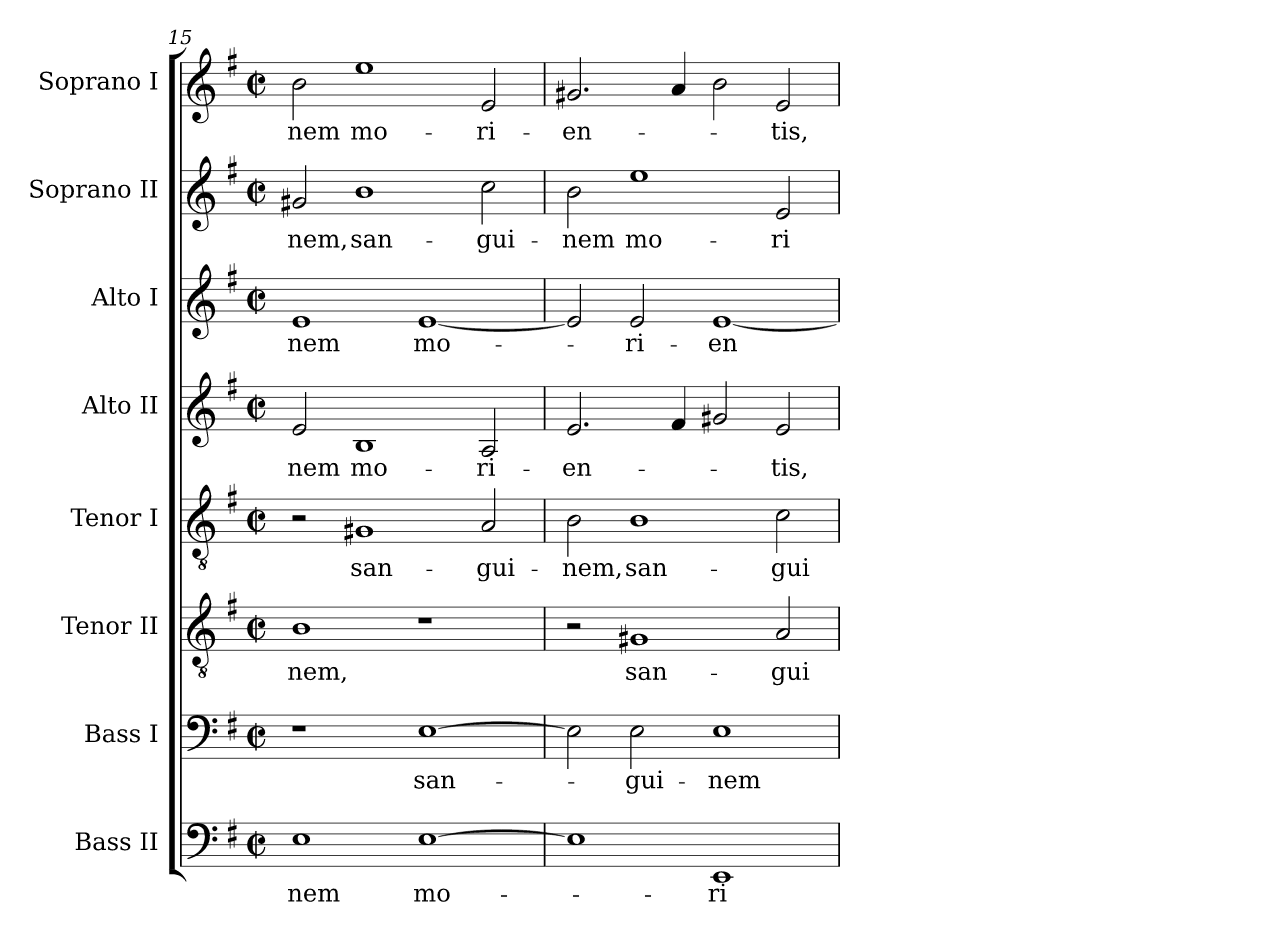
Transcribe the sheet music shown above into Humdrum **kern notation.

**kern	**text	**kern	**text	**kern	**text	**kern	**text	**kern	**text	**kern	**text	**kern	**text	**kern	**text
*part8	*part8	*part7	*part7	*part6	*part6	*part5	*part5	*part4	*part4	*part3	*part3	*part2	*part2	*part1	*part1
*staff8	*staff8	*staff7	*staff7	*staff6	*staff6	*staff5	*staff5	*staff4	*staff4	*staff3	*staff3	*staff2	*staff2	*staff1	*staff1
*I"Bass II	*	*I"Bass I	*	*I"Tenor II	*	*I"Tenor I	*	*I"Alto II	*	*I"Alto I	*	*I"Soprano II	*	*I"Soprano I	*
*I'BII	*	*I'BI	*	*I'TII	*	*I'TI	*	*I'AII	*	*I'AI	*	*	*	*	*
*clefF4	*	*clefF4	*	*clefGv2	*	*clefGv2	*	*clefG2	*	*clefG2	*	*clefG2	*	*clefG2	*
*k[f#]	*	*k[f#]	*	*k[f#]	*	*k[f#]	*	*k[f#]	*	*k[f#]	*	*k[f#]	*	*k[f#]	*
*G:	*	*G:	*	*G:	*	*G:	*	*G:	*	*G:	*	*G:	*	*G:	*
*M2/2	*	*M2/2	*	*M2/2	*	*M2/2	*	*M2/2	*	*M2/2	*	*M2/2	*	*M2/2	*
*met(c|)	*	*met(c|)	*	*met(c|)	*	*met(c|)	*	*met(c|)	*	*met(c|)	*	*met(c|)	*	*met(c|)	*
=15	=15	=15	=15	=15	=15	=15	=15	=15	=15	=15	=15	=15	=15	=15	=15
!	!LO:LY:b:color=#000000	!	!	!	!	!	!	!	!	!	!	!	!	!	!
!	!	!	!	!	!LO:LY:b:color=#000000	!	!	!	!	!	!	!	!	!	!
!	!	!	!	!	!	!	!	!	!LO:LY:b:color=#000000	!	!	!	!	!	!
!	!	!	!	!	!	!	!	!	!	!	!LO:LY:b:color=#000000	!	!	!	!
!	!	!	!	!	!	!	!	!	!	!	!	!	!LO:LY:b:color=#000000	!	!
!	!	!	!	!	!	!	!	!	!	!	!	!	!	!	!LO:LY:b:color=#000000
1Ei	-nem	1r	.	1Bi	-nem,	2r	.	2ei/	-nem	1ei	-nem	2g#Xi/	-nem,	2bi\	-nem
!	!	!	!	!	!	!	!LO:LY:b:color=#000000	!	!	!	!	!	!	!	!
!	!	!	!	!	!	!	!	!	!LO:LY:b:color=#000000	!	!	!	!	!	!
!	!	!	!	!	!	!	!	!	!	!	!	!	!LO:LY:b:color=#000000	!	!
!	!	!	!	!	!	!	!	!	!	!	!	!	!	!	!LO:LY:b:color=#000000
.	.	.	.	.	.	1G#Xi	san-	1Bi	mo-	.	.	1bi	san-	1eei	mo-
!	!LO:LY:b:color=#000000	!	!	!	!	!	!	!	!	!	!	!	!	!	!
!	!	!	!LO:LY:b:color=#000000	!	!	!	!	!	!	!	!	!	!	!	!
!	!	!	!	!	!	!	!	!	!	!	!LO:LY:b:color=#000000	!	!	!	!
[>1Ei	mo-	[>1Ei	san-	1r	.	.	.	.	.	[<1ei	mo-	.	.	.	.
!	!	!	!	!	!	!	!LO:LY:b:color=#000000	!	!	!	!	!	!	!	!
!	!	!	!	!	!	!	!	!	!LO:LY:b:color=#000000	!	!	!	!	!	!
!	!	!	!	!	!	!	!	!	!	!	!	!	!LO:LY:b:color=#000000	!	!
!	!	!	!	!	!	!	!	!	!	!	!	!	!	!	!LO:LY:b:color=#000000
.	.	.	.	.	.	2Ai/	-gui-	2Ai/	-ri-	.	.	2cci\	-gui-	2ei/	-ri-
=16	=16	=16	=16	=16	=16	=16	=16	=16	=16	=16	=16	=16	=16	=16	=16
!	!	!	!	!	!	!	!LO:LY:b:color=#000000	!	!	!	!	!	!	!	!
!	!	!	!	!	!	!	!	!	!LO:LY:b:color=#000000	!	!	!	!	!	!
!	!	!	!	!	!	!	!	!	!	!	!	!	!LO:LY:b:color=#000000	!	!
!	!	!	!	!	!	!	!	!	!	!	!	!	!	!	!LO:LY:b:color=#000000
1Ei]	.	2Ei\]	.	2r	.	2Bi\	-nem,	2.ei/	-en-	2ei/]	.	2bi\	-nem	2.g#Xi/	-en-
!	!	!	!LO:LY:b:color=#000000	!	!	!	!	!	!	!	!	!	!	!	!
!	!	!	!	!	!LO:LY:b:color=#000000	!	!	!	!	!	!	!	!	!	!
!	!	!	!	!	!	!	!LO:LY:b:color=#000000	!	!	!	!	!	!	!	!
!	!	!	!	!	!	!	!	!	!	!	!LO:LY:b:color=#000000	!	!	!	!
!	!	!	!	!	!	!	!	!	!	!	!	!	!LO:LY:b:color=#000000	!	!
.	.	2Ei\	-gui-	1G#Xi	san-	1Bi	san-	.	.	2ei/	-ri-	1eei	mo-	.	.
.	.	.	.	.	.	.	.	4f#i/	.	.	.	.	.	4ai/	.
!	!LO:LY:b:color=#000000	!	!	!	!	!	!	!	!	!	!	!	!	!	!
!	!	!	!LO:LY:b:color=#000000	!	!	!	!	!	!	!	!	!	!	!	!
!	!	!	!	!	!	!	!	!	!	!	!LO:LY:b:color=#000000	!	!	!	!
1EEi	-ri-	1Ei	-nem	.	.	.	.	2g#Xi/	.	[<1ei	-en-	.	.	2bi\	.
!	!	!	!	!	!LO:LY:b:color=#000000	!	!	!	!	!	!	!	!	!	!
!	!	!	!	!	!	!	!LO:LY:b:color=#000000	!	!	!	!	!	!	!	!
!	!	!	!	!	!	!	!	!	!LO:LY:b:color=#000000	!	!	!	!	!	!
!	!	!	!	!	!	!	!	!	!	!	!	!	!LO:LY:b:color=#000000	!	!
!	!	!	!	!	!	!	!	!	!	!	!	!	!	!	!LO:LY:b:color=#000000
.	.	.	.	2Ai/	-gui-	2ci\	-gui-	2ei/	-tis,	.	.	2ei/	-ri-	2ei/	-tis,
=	=	=	=	=	=	=	=	=	=	=	=	=	=	=	=
*-	*-	*-	*-	*-	*-	*-	*-	*-	*-	*-	*-	*-	*-	*-	*-
